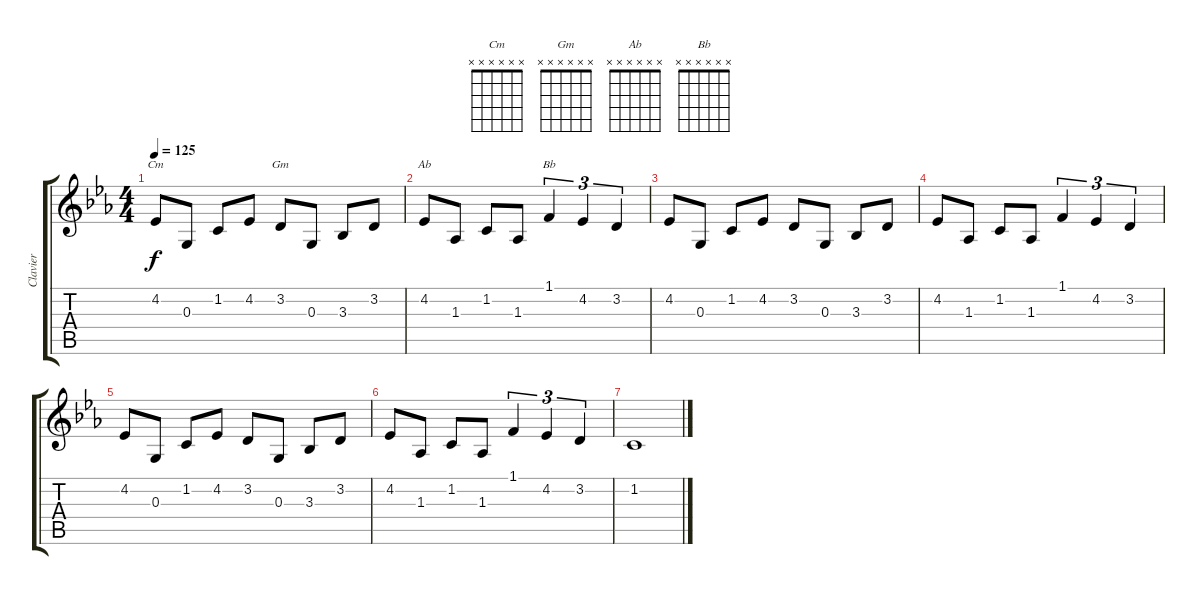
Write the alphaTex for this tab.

\track ("Clavier" "Clavier") {instrument acousticgrandpiano}
\staff {score tabs}
\tuning (E4 B3 G3 D3 A2 E2) {hide}
\chord ("Cm" x x x x x x)
\chord ("Gm" x x x x x x)
\chord ("Ab" x x x x x x)
\chord ("Bb" x x x x x x)
\ts (4 4)
\tempo 125
\clef g2
\ks eb
4.2.8{ch "Cm" dy f} 0.3.8 1.2.8 4.2.8 3.2.8{ch "Gm"} 0.3.8 3.3.8 3.2.8 |
4.2.8{ch "Ab"} 1.3.8 1.2.8 1.3.8 1.1.4{tu (3 2) ch "Bb"} 4.2.4{tu (3 2)} 3.2.4{tu (3 2)} |
4.2.8 0.3.8 1.2.8 4.2.8 3.2.8 0.3.8 3.3.8 3.2.8 |
4.2.8 1.3.8 1.2.8 1.3.8 1.1.4{tu (3 2)} 4.2.4{tu (3 2)} 3.2.4{tu (3 2)} |
4.2.8 0.3.8 1.2.8 4.2.8 3.2.8 0.3.8 3.3.8 3.2.8 |
4.2.8 1.3.8 1.2.8 1.3.8 1.1.4{tu (3 2)} 4.2.4{tu (3 2)} 3.2.4{tu (3 2)} |
1.2.1
